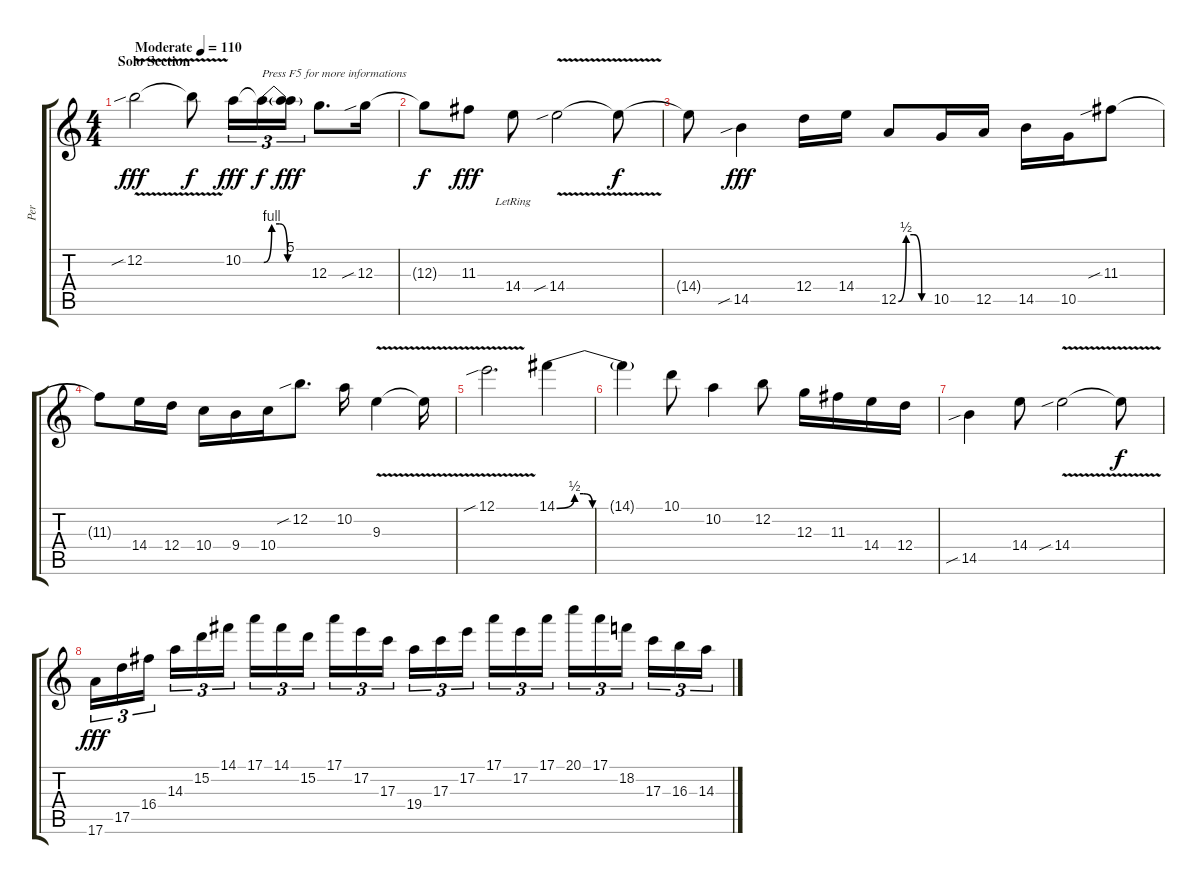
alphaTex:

\track ("Per" "Per") {instrument overdrivenguitar}
\staff {score tabs}
\tuning (E4 B3 G3 D3 A2 E2) {hide}
\ts (4 4)
\section ("" "Solo Section")
\tempo (110 "Moderate")
\clef g2
\ks c
12.2{v sib}.2{dy fff instrument overdrivenguitar} 12.2{t}.8{dy f} 10.2.16{tu (3 2) dy fff} 10.2{be (custom 0 0 10 4 20 4 30 0 60 0) t}.16{tu (3 2) txt "Press F5 for more informations" dy f} (5.1 10.2{t}).16{tu (3 2) dy fff} 12.3.8{d} 12.3{sib}.16 |
12.3{t}.8{dy f} 11.3.8{dy fff} 14.4{lr}.8 14.4{v sib}.2 14.4{t}.8{dy f} |
14.4{t}.8 14.5{sib}.4{dy fff} 12.4.16 14.4.16 12.5{be (custom 0 0 15 2 30 2 45 0 60 0)}.8 10.5.16 12.5.16 14.5.16 10.5.16 11.3{sib}.8 |
11.3{t}.8 14.4.16 12.4.16 10.4.16 9.4.16 10.4.16 12.2{sib}.8{d} 10.2.16 9.3{v}.4 9.3{t}.16 |
12.1{v sib}.2{d} 14.1{be (custom 0 0 10 2 15 2 20 0 30 0 45 0 60 0)}.4 |
14.1{t}.4 10.1.8 10.2.4 12.2.8 12.3.16 11.3.16 14.4.16 12.4.16 |
14.5{sib}.4 14.4.8 14.4{v sib}.2 14.4{t}.8{dy f} |
17.6.16{tu (3 2) dy fff} 17.5.16{tu (3 2)} 16.4.16{tu (3 2) beam splitsecondary} 14.3.16{tu (3 2)} 15.2.16{tu (3 2)} 14.1.16{tu (3 2)} 17.1.16{tu (3 2)} 14.1.16{tu (3 2)} 15.2.16{tu (3 2) beam splitsecondary} 17.1.16{tu (3 2)} 17.2.16{tu (3 2)} 17.3.16{tu (3 2)} 19.4.16{tu (3 2)} 17.3.16{tu (3 2)} 17.2.16{tu (3 2) beam splitsecondary} 17.1.16{tu (3 2)} 17.2.16{tu (3 2)} 17.1.16{tu (3 2)} 20.1.16{tu (3 2)} 17.1.16{tu (3 2)} 18.2.16{tu (3 2) beam splitsecondary} 17.3.16{tu (3 2)} 16.3.16{tu (3 2)} 14.3.16{tu (3 2)}
